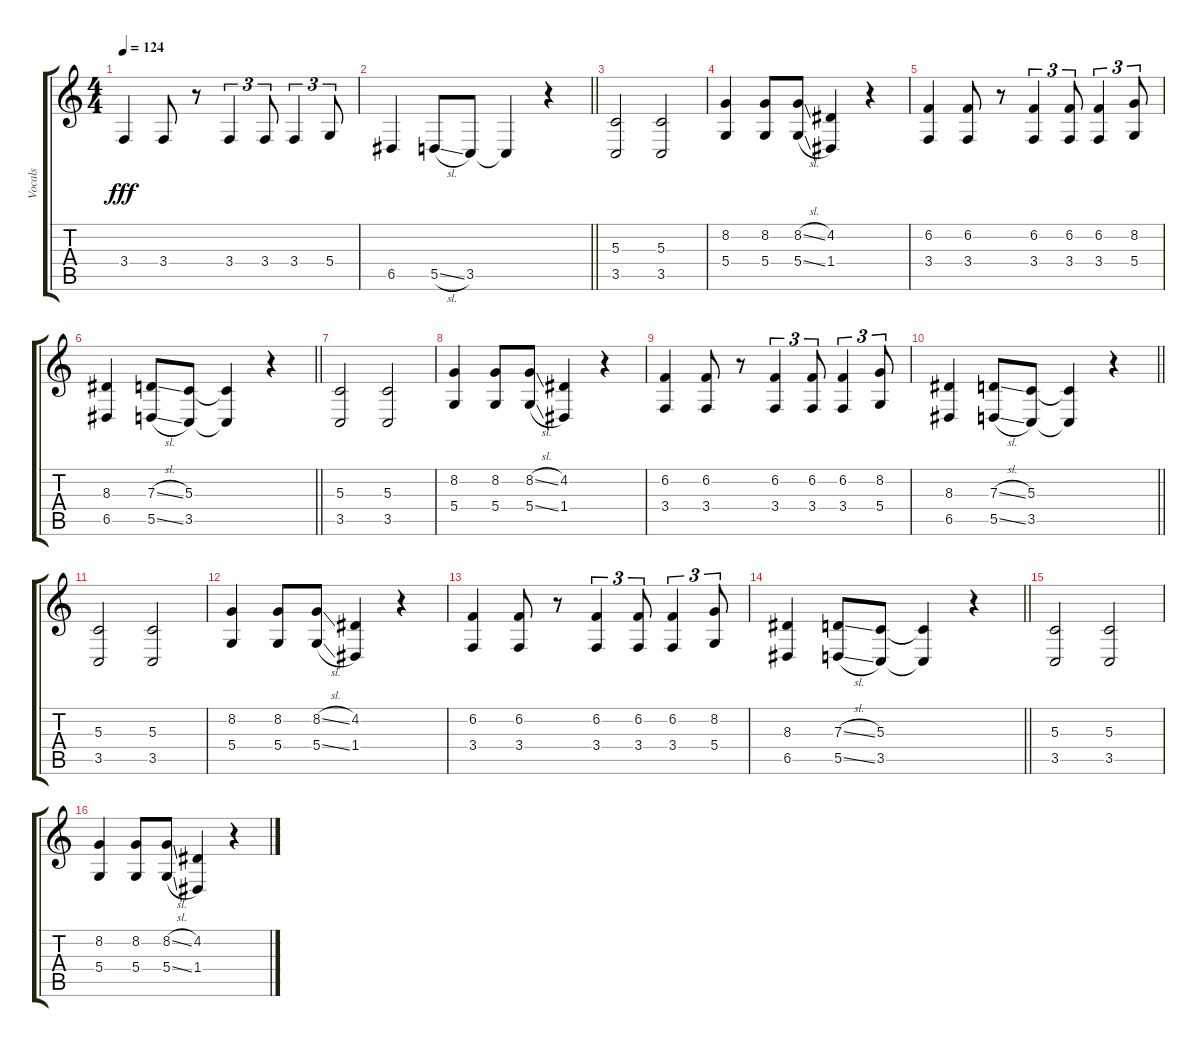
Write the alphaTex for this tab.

\track ("Vocals" "Vocals") {instrument tenorsax}
\staff {score tabs}
\tuning (E4 B3 G3 D3 A2 E2) {hide}
\ts (4 4)
\tempo 124
\clef g2
\ks c
3.4.4{dy fff} 3.4.8 r.8 3.4.4{tu (3 2)} 3.4.8{tu (3 2)} 3.4.4{tu (3 2)} 5.4.8{tu (3 2)} |
\barLineRight lightlight
6.5.4 5.5{sl}.8 3.5.8 3.5{t}.4 r.4 |
(5.3 3.5).2 (5.3 3.5).2 |
(8.2 5.4).4 (8.2 5.4).8 (8.2{sl} 5.4{sl}).8 (4.2 1.4).4 r.4 |
(6.2 3.4).4 (6.2 3.4).8 r.8 (6.2 3.4).4{tu (3 2)} (6.2 3.4).8{tu (3 2)} (6.2 3.4).4{tu (3 2)} (8.2 5.4).8{tu (3 2)} |
\barLineRight lightlight
(8.3 6.5).4 (7.3{sl} 5.5{sl}).8 (5.3 3.5).8 (5.3{t} 3.5{t}).4 r.4 |
(5.3 3.5).2 (5.3 3.5).2 |
(8.2 5.4).4 (8.2 5.4).8 (8.2{sl} 5.4{sl}).8 (4.2 1.4).4 r.4 |
(6.2 3.4).4 (6.2 3.4).8 r.8 (6.2 3.4).4{tu (3 2)} (6.2 3.4).8{tu (3 2)} (6.2 3.4).4{tu (3 2)} (8.2 5.4).8{tu (3 2)} |
\barLineRight lightlight
(8.3 6.5).4 (7.3{sl} 5.5{sl}).8 (5.3 3.5).8 (5.3{t} 3.5{t}).4 r.4 |
(5.3 3.5).2 (5.3 3.5).2 |
(8.2 5.4).4 (8.2 5.4).8 (8.2{sl} 5.4{sl}).8 (4.2 1.4).4 r.4 |
(6.2 3.4).4 (6.2 3.4).8 r.8 (6.2 3.4).4{tu (3 2)} (6.2 3.4).8{tu (3 2)} (6.2 3.4).4{tu (3 2)} (8.2 5.4).8{tu (3 2)} |
\barLineRight lightlight
(8.3 6.5).4 (7.3{sl} 5.5{sl}).8 (5.3 3.5).8 (5.3{t} 3.5{t}).4 r.4 |
(5.3 3.5).2 (5.3 3.5).2 |
(8.2 5.4).4 (8.2 5.4).8 (8.2{sl} 5.4{sl}).8 (4.2 1.4).4 r.4
